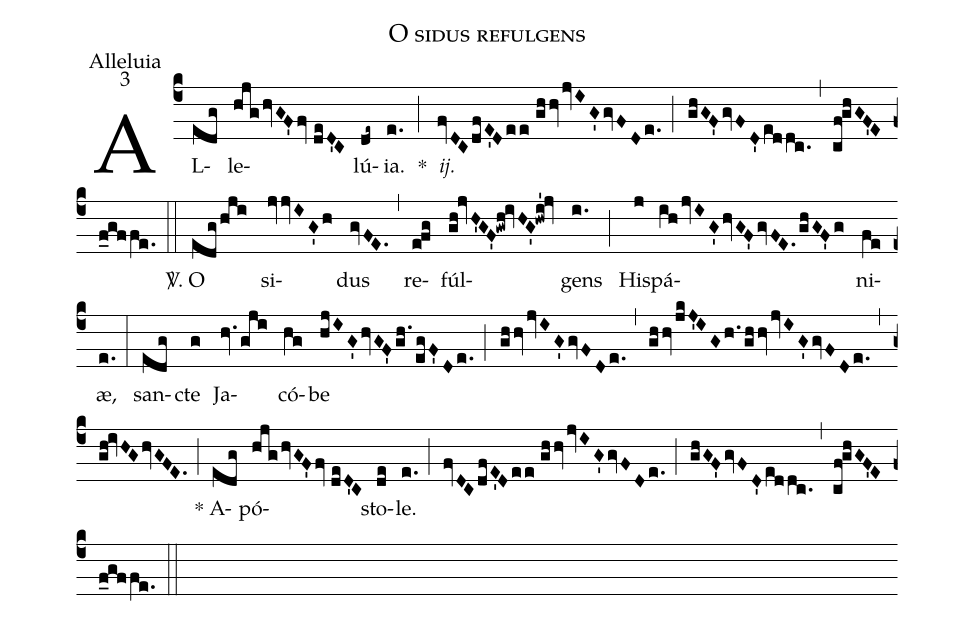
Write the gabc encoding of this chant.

name:O sidus refulgens;
office-part:Alleluia;
mode:3;
%%
(c4) AL(edg)le(hjg/hvGF'fv//deD'C)lú(de~){ia}.(e.) *(;) <i>ij.</i>(fvDC/dfE'Dee//ghhv/jvIG'gvFDe.) (;) (ghGF'gvFD'eddc.) (,) (cf!ghGF'E/f_gffe.) (::)
<sp>V/</sp>. O(edg/hji) si(jvjvIG'h)dus(gvFE.) (,) re(e!fg)fúl(gh!jvH'GF'!gwh!ivHG'!hwi'!jv)gens(i.) (;) Hi(j)spá(ihjvIG'/hvGF'/gvFE./ghGF'g)ni(fe)æ,(e.) (:) san(edg)cte(g) Ja(hv./gji)có(hg)be(hjIG'/hvGF'gh./egF'De.) (;) (ghhvjvIG'gvFDe.) (,) (ghhvjkJ'IGh./ghhvjvIG'gvFDe.) (,) (gh!ivHGhvGFE.) (;) * A(edg)pó(hjg/hvGF'fv//deD'C)sto(de)le.(e.) (;) (fvDC/dfE'Dee//ghhv/jvIG'gvFDe.) (;) (ghGF'gvFD'eddc.) (,) (cf!ghGF'E/f_gffe.) (::)
